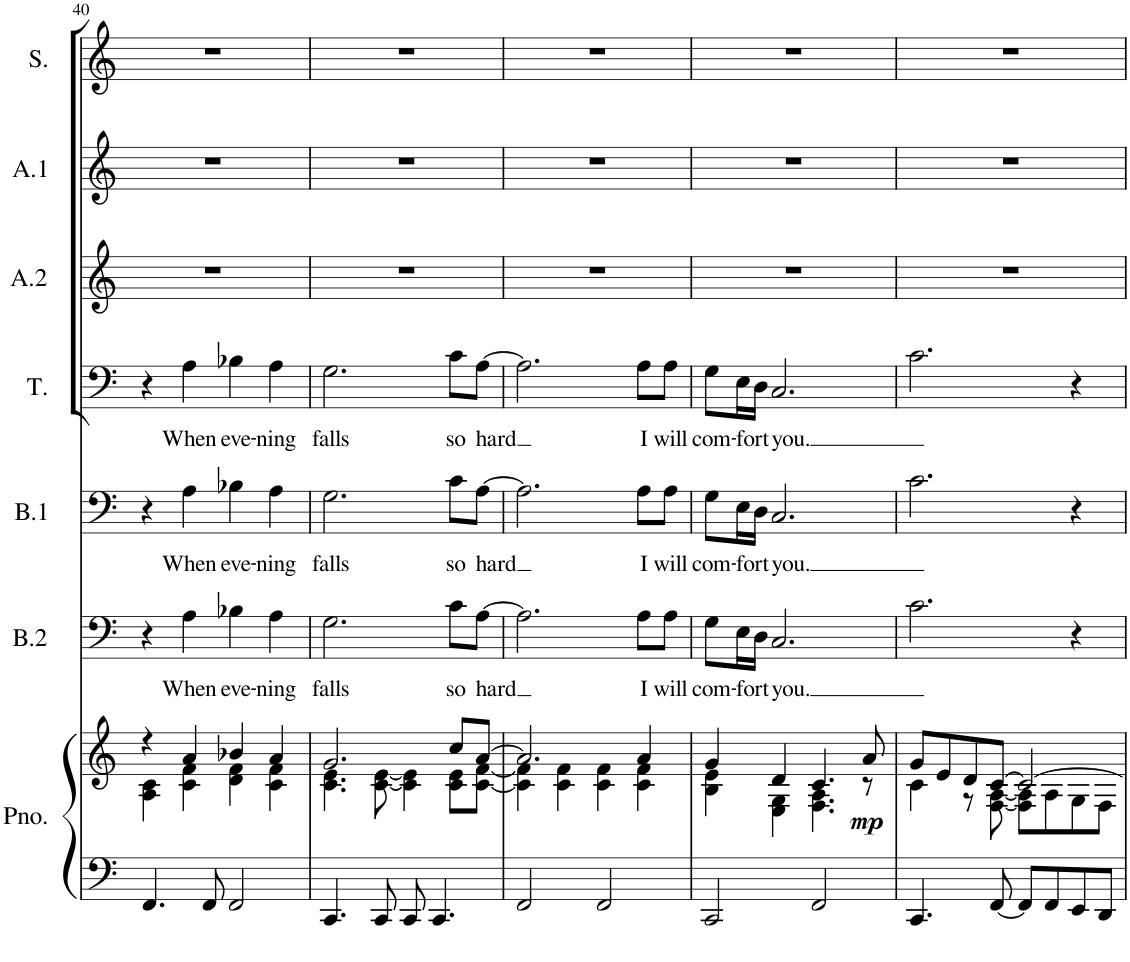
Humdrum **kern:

**kern	**kern	**dynam	**kern	**text	**kern	**text	**kern	**text	**kern	**kern	**kern
*part7	*part7	*part7	*part6	*part6	*part5	*part5	*part4	*part4	*part3	*part2	*part1
*staff8	*staff7	*staff7/8	*staff6	*staff6	*staff5	*staff5	*staff4	*staff4	*staff3	*staff2	*staff1
*I"Piano	*	*	*I"Bas 2	*	*I"Bas 1	*	*I"Tenor	*	*I"Alt 2	*I"Alt 1	*I"Sopraan
*I'Pno.	*	*	*I'B.2	*	*I'B.1	*	*I'T.	*	*I'A.2	*I'A.1	*I'S.
!!LO:PB:g=z
*clefF4	*clefG2	*	*clefF4	*	*clefF4	*	*clefF4	*	*clefG2	*clefG2	*clefG2
*	*	*	*Trd7c12	*	*	*	*	*	*	*	*
*k[]	*k[]	*	*k[]	*	*k[]	*	*k[]	*	*k[]	*k[]	*k[]
*M4/4	*M4/4	*	*M4/4	*	*M4/4	*	*M4/4	*	*M4/4	*M4/4	*M4/4
=40	=40	=40	=40	=40	=40	=40	=40	=40	=40	=40	=40
*	*^	*	*	*	*	*	*	*	*	*	*
4.FF/	4r	4A\ 4c\	.	4r	.	4r	.	4r	.	1r	1r	1r
!	!	!	!	!	!LO:LY:b	!	!LO:LY:b	!	!LO:LY:b	!	!	!
.	4a/	4c\ 4f\	.	4A\	When	4A\	When	4A\	When	.	.	.
8FF/	.	.	.	.	.	.	.	.	.	.	.	.
!	!	!	!	!	!LO:LY:b	!	!LO:LY:b	!	!LO:LY:b	!	!	!
2FF/	4b-X/	4d\ 4f\	.	4B-X\	eve-	4B-X\	eve-	4B-X\	eve-	.	.	.
!	!	!	!	!	!LO:LY:b	!	!LO:LY:b	!	!LO:LY:b	!	!	!
.	4a/	4c\ 4f\	.	4A\	-ning	4A\	-ning	4A\	-ning	.	.	.
=41	=41	=41	=41	=41	=41	=41	=41	=41	=41	=41	=41	=41
!	!	!	!	!	!LO:LY:b	!	!LO:LY:b	!	!LO:LY:b	!	!	!
4.CC/	2.g/	4.c\ 4.e\	.	2.G\	falls	2.G\	falls	2.G\	falls	1r	1r	1r
8CC/	.	[8c\ [8e\	.	.	.	.	.	.	.	.	.	.
8CC/	.	4c\] 4e\]	.	.	.	.	.	.	.	.	.	.
4.CC/	.	.	.	.	.	.	.	.	.	.	.	.
!	!	!	!	!	!LO:LY:b	!	!LO:LY:b	!	!LO:LY:b	!	!	!
.	8cc/L	8c\ 8e\L	.	8c\L	so	8c\L	so	8c\L	so	.	.	.
!	!	!	!	!	!LO:LY:b	!	!LO:LY:b	!	!LO:LY:b	!	!	!
.	[8a/J	[8c\ [8f\J	.	[8A\J	hard	[8A\J	hard	[8A\J	hard	.	.	.
=42	=42	=42	=42	=42	=42	=42	=42	=42	=42	=42	=42	=42
2FF/	2.a/]	4c\] 4f\]	.	2.A\]	.	2.A\]	.	2.A\]	.	1r	1r	1r
.	.	4c\ 4f\	.	.	.	.	.	.	.	.	.	.
2FF/	.	4c\ 4f\	.	.	.	.	.	.	.	.	.	.
!	!	!	!	!	!LO:LY:b	!	!LO:LY:b	!	!LO:LY:b	!	!	!
.	4a/	4c\ 4f\	.	8A\L	I	8A\L	I	8A\L	I	.	.	.
!	!	!	!	!	!LO:LY:b	!	!LO:LY:b	!	!LO:LY:b	!	!	!
.	.	.	.	8A\J	will	8A\J	will	8A\J	will	.	.	.
=43	=43	=43	=43	=43	=43	=43	=43	=43	=43	=43	=43	=43
!	!	!	!	!	!LO:LY:b	!	!LO:LY:b	!	!LO:LY:b	!	!	!
2CC/	4g/	4B\ 4e\	.	8G\L	com-	8G\L	com-	8G\L	com-	1r	1r	1r
!	!	!	!	!	!LO:LY:b	!	!LO:LY:b	!	!LO:LY:b	!	!	!
.	.	.	.	16E\L	-fort	16E\L	-fort	16E\L	-fort	.	.	.
.	.	.	.	16D\JJ	.	16D\JJ	.	16D\JJ	.	.	.	.
!	!	!	!	!	!LO:LY:b	!	!LO:LY:b	!	!LO:LY:b	!	!	!
.	4d/	4E\ 4G\	.	2.C/	you.	2.C/	you.	2.C/	you.	.	.	.
2FF/	4.c/	4.F\ 4.A\	.	.	.	.	.	.	.	.	.	.
!	!	!	!LO:DY:b	!	!	!	!	!	!	!	!	!
.	8a/	8r	mp	.	.	.	.	.	.	.	.	.
=44	=44	=44	=44	=44	=44	=44	=44	=44	=44	=44	=44	=44
4.CC/	8g/L	4c\	.	2.c\	.	2.c\	.	2.c\	.	1r	1r	1r
.	8e/	.	.	.	.	.	.	.	.	.	.	.
.	8d/	8r	.	.	.	.	.	.	.	.	.	.
[8FF/	[8c/J	[8F\ [8A\	.	.	.	.	.	.	.	.	.	.
8FF/L]	2c/_	8F\] 8A\]L	.	.	.	.	.	.	.	.	.	.
8FF/	.	8A\	.	.	.	.	.	.	.	.	.	.
8EE/	.	8G\	.	4r	.	4r	.	4r	.	.	.	.
8DD/J	.	8F\J	.	.	.	.	.	.	.	.	.	.
*	*v	*v	*	*	*	*	*	*	*	*	*	*
=	=	=	=	=	=	=	=	=	=	=	=
*-	*-	*-	*-	*-	*-	*-	*-	*-	*-	*-	*-
